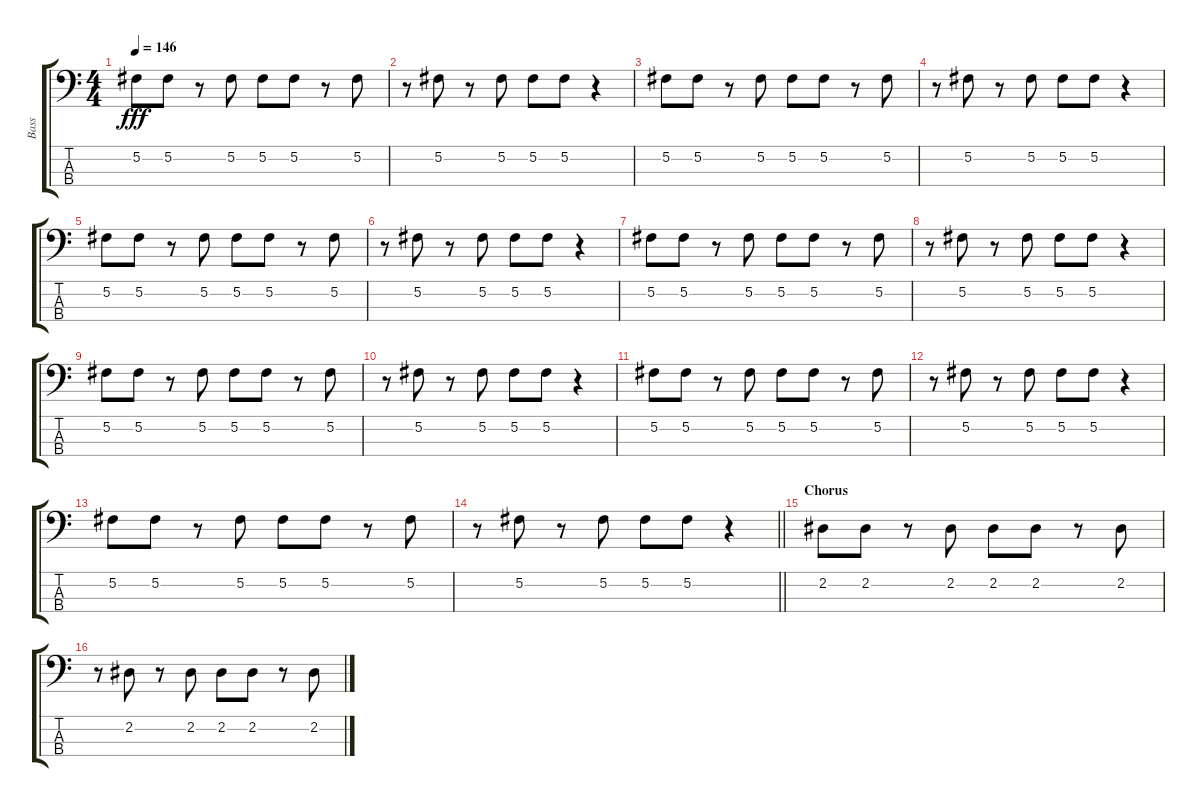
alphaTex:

\track ("Bass" "Bass") {instrument electricbassfinger}
\staff {score tabs}
\tuning (Gb2 Db2 Ab1 Db1) {hide}
\ts (4 4)
\tempo 146
\clef f4
\ks c
5.2.8{dy fff} 5.2.8 r.8 5.2.8 5.2.8 5.2.8 r.8 5.2.8 |
r.8 5.2.8 r.8 5.2.8 5.2.8 5.2.8 r.4 |
5.2.8 5.2.8 r.8 5.2.8 5.2.8 5.2.8 r.8 5.2.8 |
r.8 5.2.8 r.8 5.2.8 5.2.8 5.2.8 r.4 |
5.2.8 5.2.8 r.8 5.2.8 5.2.8 5.2.8 r.8 5.2.8 |
r.8 5.2.8 r.8 5.2.8 5.2.8 5.2.8 r.4 |
5.2.8 5.2.8 r.8 5.2.8 5.2.8 5.2.8 r.8 5.2.8 |
r.8 5.2.8 r.8 5.2.8 5.2.8 5.2.8 r.4 |
5.2.8 5.2.8 r.8 5.2.8 5.2.8 5.2.8 r.8 5.2.8 |
r.8 5.2.8 r.8 5.2.8 5.2.8 5.2.8 r.4 |
5.2.8 5.2.8 r.8 5.2.8 5.2.8 5.2.8 r.8 5.2.8 |
r.8 5.2.8 r.8 5.2.8 5.2.8 5.2.8 r.4 |
5.2.8 5.2.8 r.8 5.2.8 5.2.8 5.2.8 r.8 5.2.8 |
\barLineRight lightlight
r.8 5.2.8 r.8 5.2.8 5.2.8 5.2.8 r.4 |
\section ("" "Chorus")
2.2.8 2.2.8 r.8 2.2.8 2.2.8 2.2.8 r.8 2.2.8 |
r.8 2.2.8 r.8 2.2.8 2.2.8 2.2.8 r.8 2.2.8
